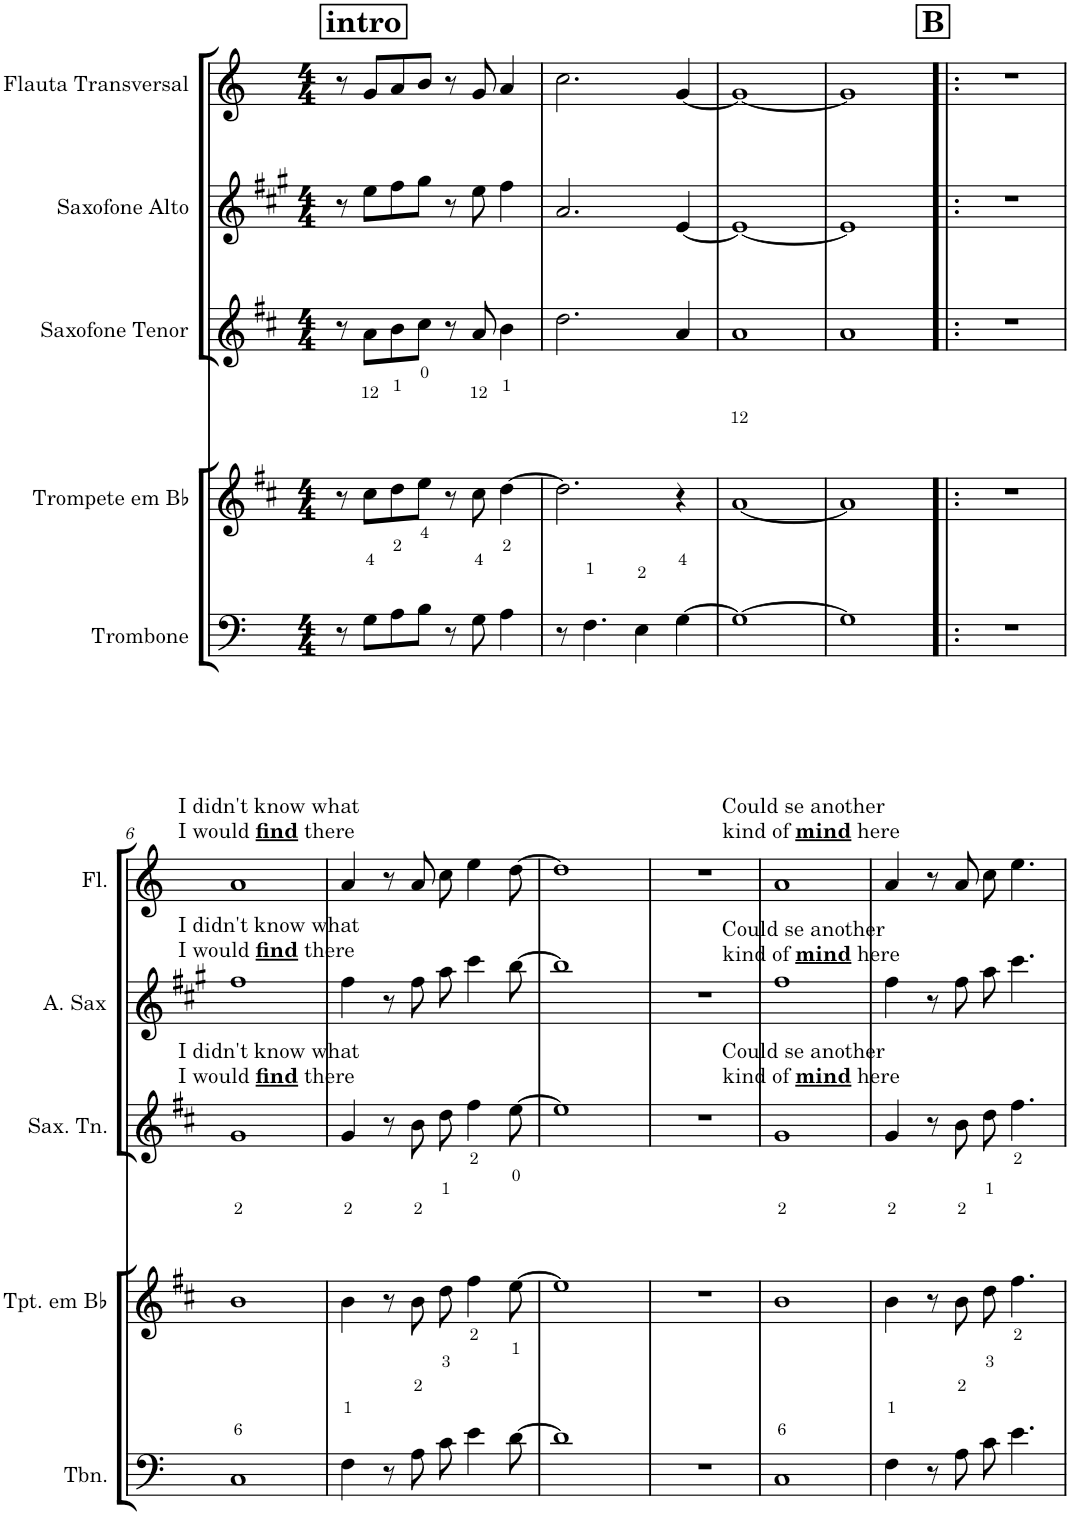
**kern	**kern	**kern	**kern	**kern
*part5	*part4	*part3	*part2	*part1
*staff5	*staff4	*staff3	*staff2	*staff1
*I"Trombone	*I"Trompete em Bb	*I"Saxofone Tenor	*I"Saxofone Alto	*I"Flauta Transversal
*I'Tbn.	*I'Tpt. em Bb	*I'Sax. Tn.	*	*I'Fl.
*clefF4	*clefG2	*clefG2	*clefG2	*clefG2
*	*Trd1c2	*Trd8c14	*Trd5c9	*
*k[]	*k[f#c#]	*k[f#c#]	*k[f#c#g#]	*k[]
*M4/4	*M4/4	*M4/4	*M4/4	*M4/4
!!LO:REH:place=s1:a:B:cj:fs=14:t=intro:qo=0.5
=1	=1	=1	=1	=1
8r	8r	8r	8r	8r
8G\L	8cc#\L	8a\L	8ee\L	8g/L
8A\	8dd\	8b\	8ff#\	8a/
8B\J	8ee\J	8cc#\J	8gg#\J	8b/J
8r	8r	8r	8r	8r
8G\	8cc#\	8a/	8ee\	8g/
4A\	[4dd\	4b\	4ff#\	4a/
=2	=2	=2	=2	=2
8r	2.dd\]	2.dd\	2.a/	2.cc\
4.F\	.	.	.	.
4E\	.	.	.	.
[4G\	4r	4a/	[4e/	[4g/
=3	=3	=3	=3	=3
1G_	[1a	1a	1e_	1g_
=4	=4	=4	=4	=4
1G]	1a]	1a	1e]	1g]
!!LO:REH:place=s1:a:B:cj:fs=14:t=B
=5!|:	=5!|:	=5!|:	=5!|:	=5!|:
1r	1r	1r	1r	1r
!!LO:LB:g=z
=6	=6	=6	=6	=6
!	!	!	!	!LO:TX:a:t=I didn't know what
!	!	!	!	!LO:TX:a:t=I would
!	!	!	!	!LO:TX:a:B:t=find
!	!	!	!	!LO:TX:a:t=there
!	!	!	!LO:TX:a:t=I didn't know what	!
!	!	!	!LO:TX:a:t=I would	!
!	!	!	!LO:TX:a:B:t=find	!
!	!	!	!LO:TX:a:t=there	!
!	!	!LO:TX:a:t=I didn't know what	!	!
!	!	!LO:TX:a:t=I would	!	!
!	!	!LO:TX:a:B:t=find	!	!
!	!	!LO:TX:a:t=there	!	!
1C	1b	1g	1ff#	1a
=7	=7	=7	=7	=7
4F\	4b\	4g/	4ff#\	4a/
8r	8r	8r	8r	8r
8A\	8b\	8b\	8ff#\	8a/
8c\	8dd\	8dd\	8aa\	8cc\
4e\	4ff#\	4ff#\	4ccc#\	4ee\
[8d\	[8ee\	[8ee\	[8bb\	[8dd\
=8	=8	=8	=8	=8
1d]	1ee]	1ee]	1bb]	1dd]
=9	=9	=9	=9	=9
1r	1r	1r	1r	1r
=10	=10	=10	=10	=10
!	!	!	!	!LO:TX:a:t=Could se another
!	!	!	!	!LO:TX:a:t=kind of
!	!	!	!	!LO:TX:a:B:t=mind
!	!	!	!	!LO:TX:a:t=here
!	!	!	!LO:TX:a:t=Could se another	!
!	!	!	!LO:TX:a:t=kind of	!
!	!	!	!LO:TX:a:B:t=mind	!
!	!	!	!LO:TX:a:t=here	!
!	!	!LO:TX:a:t=Could se another	!	!
!	!	!LO:TX:a:t=kind of	!	!
!	!	!LO:TX:a:B:t=mind	!	!
!	!	!LO:TX:a:t=here	!	!
1C	1b	1g	1ff#	1a
=11	=11	=11	=11	=11
4F\	4b\	4g/	4ff#\	4a/
8r	8r	8r	8r	8r
8A\	8b\	8b\	8ff#\	8a/
8c\	8dd\	8dd\	8aa\	8cc\
4.e\	4.ff#\	4.ff#\	4.ccc#\	4.ee\
=	=	=	=	=
*-	*-	*-	*-	*-
